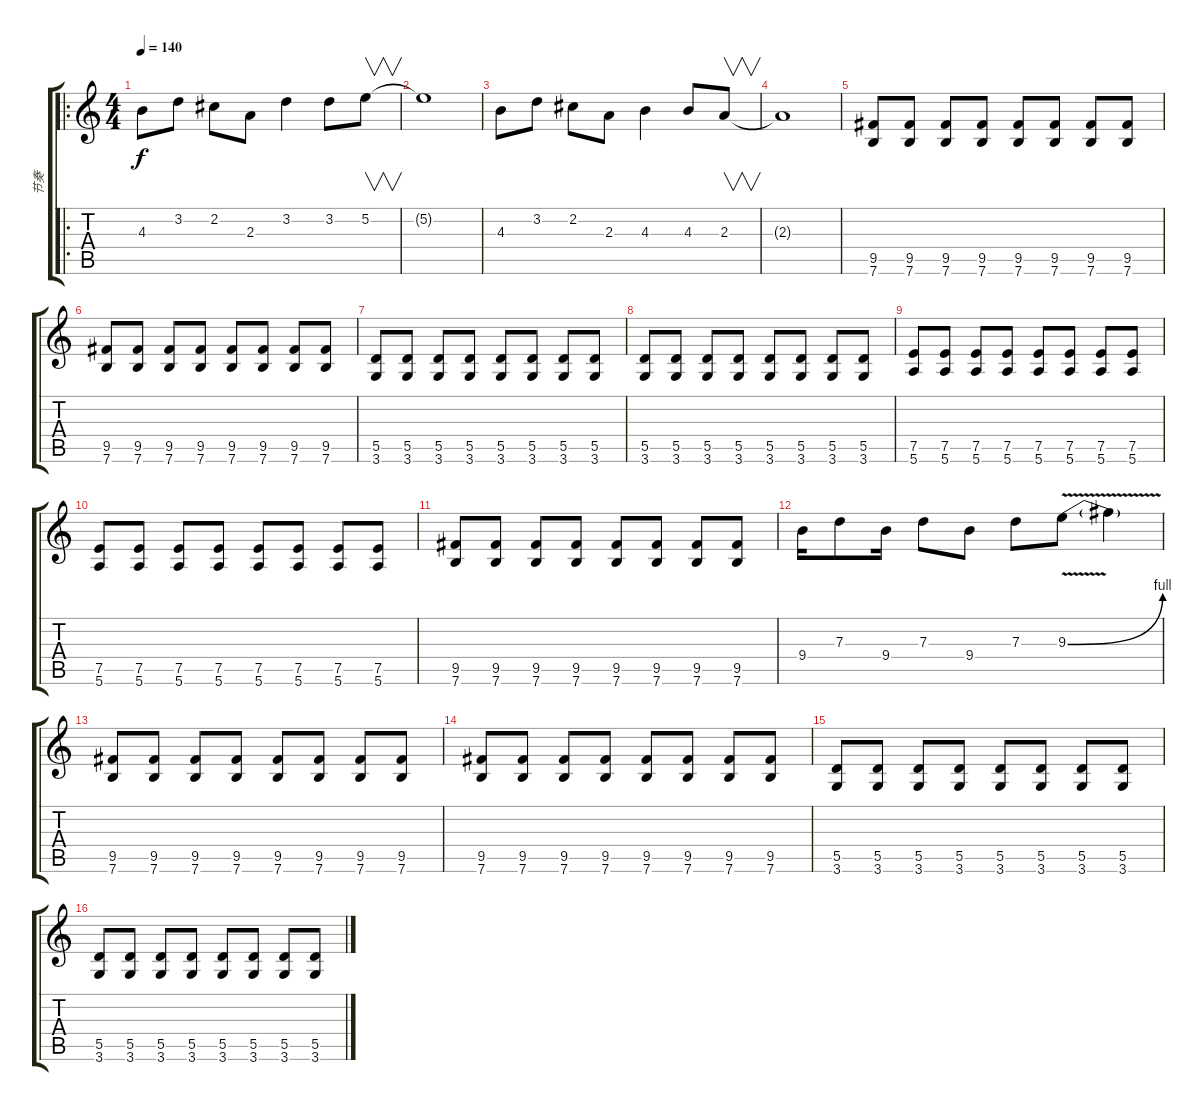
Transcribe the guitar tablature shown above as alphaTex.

\track ("节奏" "节奏") {instrument overdrivenguitar}
\staff {score tabs}
\tuning (E4 B3 G3 D3 A2 E2) {hide}
\ro
\ts (4 4)
\tempo 140
\clef g2
\ks c
4.3.8{dy f instrument overdrivenguitar} 3.2.8 2.2.8 2.3.8 3.2.4 3.2.8 5.2.8{v} |
5.2{t}.1 |
4.3.8 3.2.8 2.2.8 2.3.8 4.3.4 4.3.8 2.3.8{v} |
2.3{t}.1 |
(9.5 7.6).8 (9.5 7.6).8 (9.5 7.6).8 (9.5 7.6).8 (9.5 7.6).8 (9.5 7.6).8 (9.5 7.6).8 (9.5 7.6).8 |
(9.5 7.6).8 (9.5 7.6).8 (9.5 7.6).8 (9.5 7.6).8 (9.5 7.6).8 (9.5 7.6).8 (9.5 7.6).8 (9.5 7.6).8 |
(5.5 3.6).8 (5.5 3.6).8 (5.5 3.6).8 (5.5 3.6).8 (5.5 3.6).8 (5.5 3.6).8 (5.5 3.6).8 (5.5 3.6).8 |
(5.5 3.6).8 (5.5 3.6).8 (5.5 3.6).8 (5.5 3.6).8 (5.5 3.6).8 (5.5 3.6).8 (5.5 3.6).8 (5.5 3.6).8 |
(7.5 5.6).8 (7.5 5.6).8 (7.5 5.6).8 (7.5 5.6).8 (7.5 5.6).8 (7.5 5.6).8 (7.5 5.6).8 (7.5 5.6).8 |
(7.5 5.6).8 (7.5 5.6).8 (7.5 5.6).8 (7.5 5.6).8 (7.5 5.6).8 (7.5 5.6).8 (7.5 5.6).8 (7.5 5.6).8 |
(9.5 7.6).8 (9.5 7.6).8 (9.5 7.6).8 (9.5 7.6).8 (9.5 7.6).8 (9.5 7.6).8 (9.5 7.6).8 (9.5 7.6).8 |
9.4.16 7.3.8 9.4.16 7.3.8 9.4.8 7.3.8 9.3{be (bend 0 0 60 4) v}.8 9.3{t}.4 |
(9.5 7.6).8 (9.5 7.6).8 (9.5 7.6).8 (9.5 7.6).8 (9.5 7.6).8 (9.5 7.6).8 (9.5 7.6).8 (9.5 7.6).8 |
(9.5 7.6).8 (9.5 7.6).8 (9.5 7.6).8 (9.5 7.6).8 (9.5 7.6).8 (9.5 7.6).8 (9.5 7.6).8 (9.5 7.6).8 |
(5.5 3.6).8 (5.5 3.6).8 (5.5 3.6).8 (5.5 3.6).8 (5.5 3.6).8 (5.5 3.6).8 (5.5 3.6).8 (5.5 3.6).8 |
(5.5 3.6).8 (5.5 3.6).8 (5.5 3.6).8 (5.5 3.6).8 (5.5 3.6).8 (5.5 3.6).8 (5.5 3.6).8 (5.5 3.6).8
